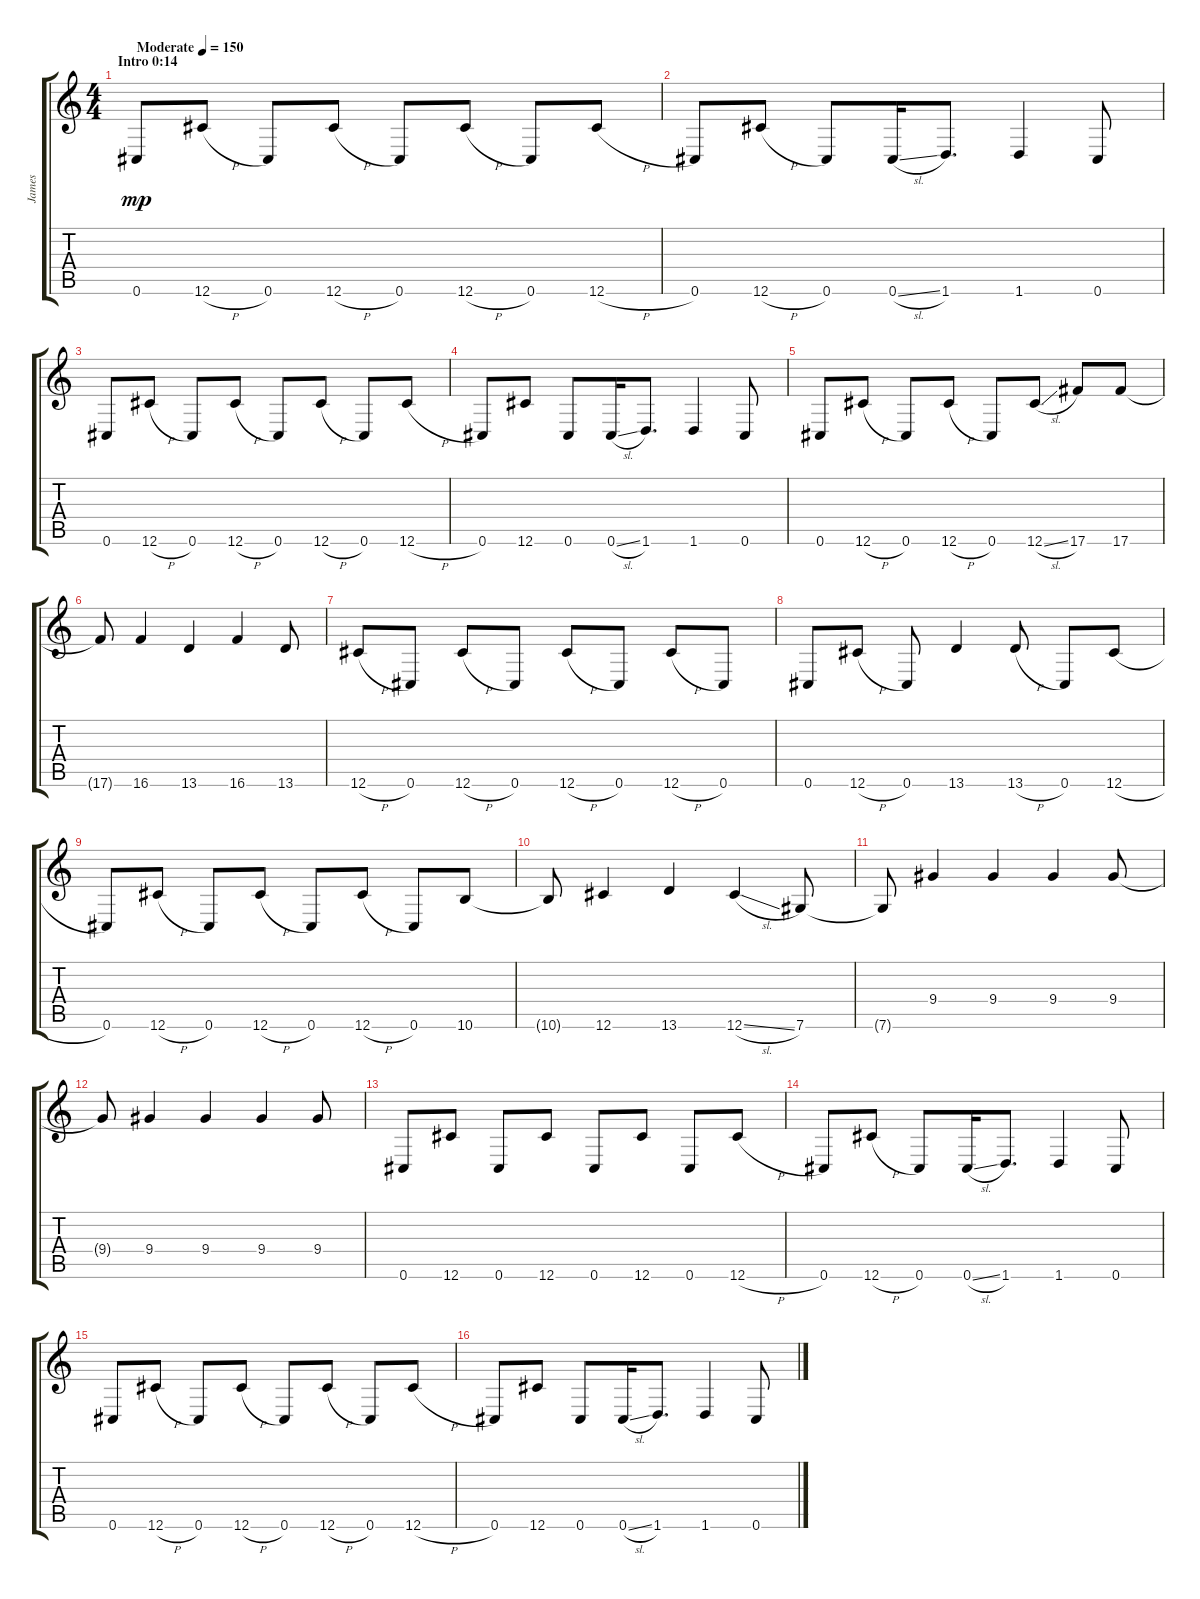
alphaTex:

\track ("James" "James") {instrument distortionguitar}
\staff {score tabs}
\tuning (Db4 Ab3 E3 B2 Gb2 Db2) {hide}
\ts (4 4)
\section ("" "Intro 0:14")
\tempo (150 "Moderate")
\tempo 139
\tempo (150 "Moderate")
\clef g2
\ks c
0.6.8{dy mp volume 9 instrument acousticguitarsteel} 12.6{h}.8 0.6.8 12.6{h}.8 0.6.8 12.6{h}.8 0.6.8 12.6{h}.8 |
0.6.8 12.6{h}.8 0.6.8 0.6{sl}.16 1.6.8{d} 1.6.4 0.6.8 |
0.6.8 12.6{h}.8 0.6.8 12.6{h}.8 0.6.8 12.6{h}.8 0.6.8 12.6{h}.8 |
0.6.8 12.6.8 0.6.8 0.6{sl}.16 1.6.8{d} 1.6.4 0.6.8 |
0.6.8 12.6{h}.8 0.6.8 12.6{h}.8 0.6.8 12.6{sl}.8 17.6.8 17.6.8 |
17.6{t}.8 16.6.4 13.6.4 16.6.4 13.6.8 |
12.6{h}.8 0.6.8 12.6{h}.8 0.6.8 12.6{h}.8 0.6.8 12.6{h}.8 0.6.8 |
0.6.8 12.6{h}.8 0.6.8 13.6.4 13.6{h}.8 0.6.8 12.6{h}.8 |
0.6.8 12.6{h}.8 0.6.8 12.6{h}.8 0.6.8 12.6{h}.8 0.6.8 10.6.8 |
10.6{t}.8 12.6.4 13.6.4 12.6{sl}.4 7.6.8 |
7.6{t}.8 9.4.4 9.4.4 9.4.4 9.4.8 |
9.4{t}.8 9.4.4 9.4.4 9.4.4 9.4.8 |
0.6.8{volume 9 instrument acousticguitarsteel} 12.6.8 0.6.8 12.6.8 0.6.8 12.6.8 0.6.8 12.6{h}.8 |
0.6.8 12.6{h}.8 0.6.8 0.6{sl}.16 1.6.8{d} 1.6.4 0.6.8 |
0.6.8 12.6{h}.8 0.6.8 12.6{h}.8 0.6.8 12.6{h}.8 0.6.8 12.6{h}.8 |
0.6.8 12.6.8 0.6.8 0.6{sl}.16 1.6.8{d} 1.6.4 0.6.8
